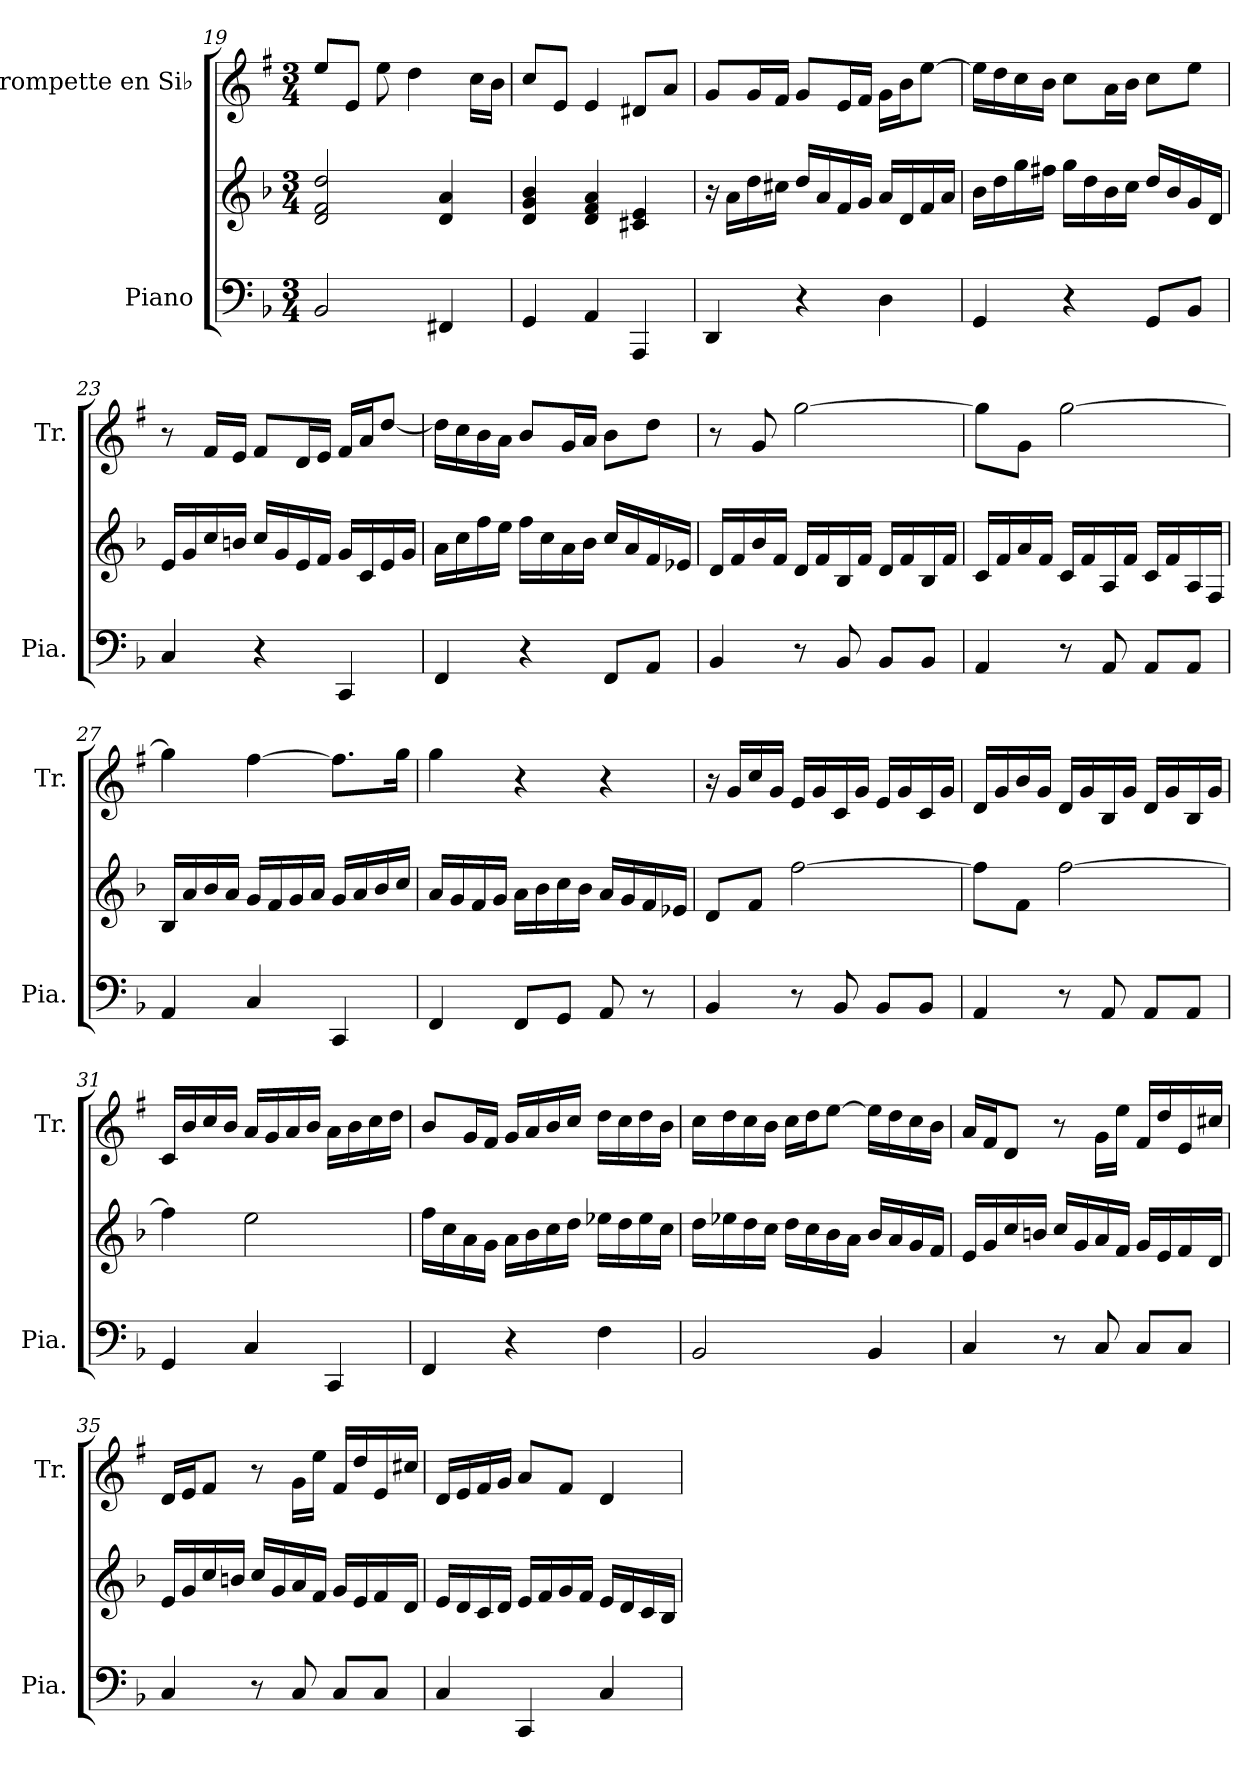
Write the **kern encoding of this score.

**kern	**kern	**kern
*part2	*part2	*part1
*staff3	*staff2	*staff1
*I"Piano	*	*I"Trompette en Si♭
*I'Pia.	*	*I'Tr.
*clefF4	*clefG2	*clefG2
*	*	*ITrd1c2
*k[b-]	*k[b-]	*k[b-]
*M3/4	*M3/4	*M3/4
=19	=19	=19
2BB-/	2d/ 2f/ 2dd/	8dd/L
.	.	8d/J
.	.	8dd\
.	.	4cc\
4FF#X/	4d/ 4a/	.
.	.	16b-\LL
.	.	16a\JJ
=20	=20	=20
4GG/	4d/ 4g/ 4b-/	8b-/L
.	.	8d/J
4AA/	4d/ 4f/ 4a/	4d/
4AAA/	4c#X/ 4e/	8c#X/L
.	.	8g/J
!!LO:LB:g=z
=21	=21	=21
4DD/	16r	8f/L
.	16a\LL	.
.	16dd\	16f/L
.	16cc#X\JJ	16e/JJ
4r	16dd/LL	8f/L
.	16a/	.
.	16f/	16d/L
.	16g/JJ	16e/JJ
4D\	16a/LL	16f\LL
.	16d/	16a\J
.	16f/	[8dd\J
.	16a/JJ	.
=22	=22	=22
4GG/	16b-\LL	16dd\LL]
.	16dd\	16cc\
.	16gg\	16b-\
.	16ff#X\JJ	16a\JJ
4r	16gg\LL	8b-\L
.	16dd\	.
.	16b-\	16g\L
.	16cc\JJ	16a\JJ
8GG/L	16dd/LL	8b-\L
.	16b-/	.
8BB-/J	16g/	8dd\J
.	16d/JJ	.
=23	=23	=23
4C/	16e/LL	8r
.	16g/	.
.	16cc/	16e/LL
.	16bn/JJ	16d/JJ
4r	16cc/LL	8e/L
.	16g/	.
.	16e/	16c/L
.	16f/JJ	16d/JJ
4CC/	16g/LL	16e/LL
.	16c/	16g/J
.	16e/	[8cc/J
.	16g/JJ	.
!!LO:LB:g=z
=24	=24	=24
4FF/	16a\LL	16cc\LL]
.	16cc\	16b-\
.	16ff\	16a\
.	16ee\JJ	16g\JJ
4r	16ff\LL	8a/L
.	16cc\	.
.	16a\	16f/L
.	16b-\JJ	16g/JJ
8FF/L	16cc/LL	8a\L
.	16a/	.
8AA/J	16f/	8cc\J
.	16e-X/JJ	.
=25	=25	=25
4BB-/	16d/LL	8r
.	16f/	.
.	16b-/	8f/
.	16f/JJ	.
8r	16d/LL	[2ff\
.	16f/	.
8BB-/	16B-/	.
.	16f/JJ	.
8BB-/L	16d/LL	.
.	16f/	.
8BB-/J	16B-/	.
.	16f/JJ	.
=26	=26	=26
4AA/	16c/LL	8ff\L]
.	16f/	.
.	16a/	8f\J
.	16f/JJ	.
8r	16c/LL	[2ff\
.	16f/	.
8AA/	16A/	.
.	16f/JJ	.
8AA/L	16c/LL	.
.	16f/	.
8AA/J	16A/	.
.	16F/JJ	.
!!LO:PB:g=z
=27	=27	=27
4AA/	16B-/LL	4ff\]
.	16a/	.
.	16b-/	.
.	16a/JJ	.
4C/	16g/LL	[4ee\
.	16f/	.
.	16g/	.
.	16a/JJ	.
4CC/	16g/LL	8.ee\L]
.	16a/	.
.	16b-/	.
.	16cc/JJ	16ff\Jk
=28	=28	=28
4FF/	16a/LL	4ff\
.	16g/	.
.	16f/	.
.	16g/JJ	.
8FF/L	16a\LL	4r
.	16b-\	.
8GG/J	16cc\	.
.	16b-\JJ	.
8AA/	16a/LL	4r
.	16g/	.
8r	16f/	.
.	16e-X/JJ	.
=29	=29	=29
4BB-/	8d/L	16r
.	.	16f/LL
.	8f/J	16b-/
.	.	16f/JJ
8r	[2ff\	16d/LL
.	.	16f/
8BB-/	.	16B-/
.	.	16f/JJ
8BB-/L	.	16d/LL
.	.	16f/
8BB-/J	.	16B-/
.	.	16f/JJ
!!LO:LB:g=z
=30	=30	=30
4AA/	8ff\L]	16c/LL
.	.	16f/
.	8f\J	16a/
.	.	16f/JJ
8r	[2ff\	16c/LL
.	.	16f/
8AA/	.	16A/
.	.	16f/JJ
8AA/L	.	16c/LL
.	.	16f/
8AA/J	.	16A/
.	.	16f/JJ
=31	=31	=31
4GG/	4ff\]	16B-/LL
.	.	16a/
.	.	16b-/
.	.	16a/JJ
4C/	2ee\	16g/LL
.	.	16f/
.	.	16g/
.	.	16a/JJ
4CC/	.	16g\LL
.	.	16a\
.	.	16b-\
.	.	16cc\JJ
=32	=32	=32
4FF/	16ff\LL	8a/L
.	16cc\	.
.	16a\	16f/L
.	16g\JJ	16e/JJ
4r	16a\LL	16f/LL
.	16b-\	16g/
.	16cc\	16a/
.	16dd\JJ	16b-/JJ
4F\	16ee-X\LL	16cc\LL
.	16dd\	16b-\
.	16ee-\	16cc\
.	16cc\JJ	16a\JJ
!!LO:LB:g=z
=33	=33	=33
2BB-/	16dd\LL	16b-\LL
.	16ee-X\	16cc\
.	16dd\	16b-\
.	16cc\JJ	16a\JJ
.	16dd\LL	16b-\LL
.	16cc\	16cc\J
.	16b-\	[8dd\J
.	16a\JJ	.
4BB-/	16b-/LL	16dd\LL]
.	16a/	16cc\
.	16g/	16b-\
.	16f/JJ	16a\JJ
=34	=34	=34
4C/	16e/LL	16g/LL
.	16g/	16e/J
.	16cc/	8c/J
.	16bn/JJ	.
8r	16cc/LL	8r
.	16g/	.
8C/	16a/	16f\LL
.	16f/JJ	16dd\JJ
8C/L	16g/LL	16e/LL
.	16e/	16cc/
8C/J	16f/	16d/
.	16d/JJ	16bn/JJ
=35	=35	=35
4C/	16e/LL	16c/LL
.	16g/	16d/J
.	16cc/	8e/J
.	16bn/JJ	.
8r	16cc/LL	8r
.	16g/	.
8C/	16a/	16f\LL
.	16f/JJ	16dd\JJ
8C/L	16g/LL	16e/LL
.	16e/	16cc/
8C/J	16f/	16d/
.	16d/JJ	16bn/JJ
!!LO:LB:g=z
=36	=36	=36
4C/	16e/LL	16c/LL
.	16d/	16d/
.	16c/	16e/
.	16d/JJ	16f/JJ
4CC/	16e/LL	8g/L
.	16f/	.
.	16g/	8e/J
.	16f/JJ	.
4C/	16e/LL	4c/
.	16d/	.
.	16c/	.
.	16B-/JJ	.
=	=	=
*-	*-	*-
